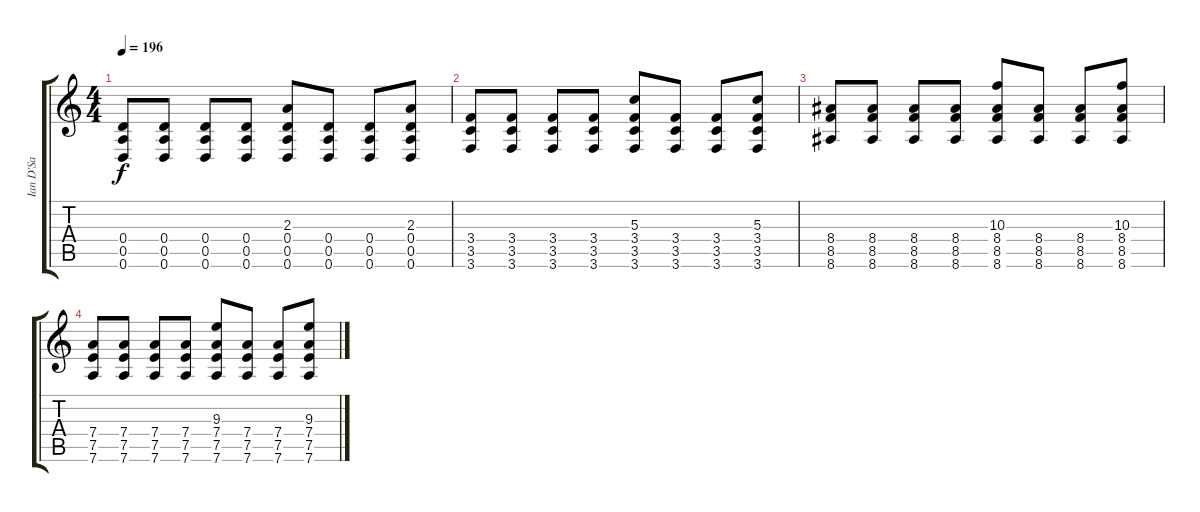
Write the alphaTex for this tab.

\track ("Ian D'Sa" "Ian D'Sa") {instrument distortionguitar}
\staff {score tabs}
\tuning (E4 B3 G3 D3 A2 D2) {hide}
\ts (4 4)
\tempo 196
\clef g2
\ks c
(0.4 0.5 0.6).8{dy f} (0.4 0.5 0.6).8 (0.4 0.5 0.6).8 (0.4 0.5 0.6).8 (2.3 0.4 0.5 0.6).8 (0.4 0.5 0.6).8 (0.4 0.5 0.6).8 (2.3 0.4 0.5 0.6).8 |
(3.4 3.5 3.6).8 (3.4 3.5 3.6).8 (3.4 3.5 3.6).8 (3.4 3.5 3.6).8 (5.3 3.4 3.5 3.6).8 (3.4 3.5 3.6).8 (3.4 3.5 3.6).8 (5.3 3.4 3.5 3.6).8 |
(8.4 8.5 8.6).8 (8.4 8.5 8.6).8 (8.4 8.5 8.6).8 (8.4 8.5 8.6).8 (10.3 8.4 8.5 8.6).8 (8.4 8.5 8.6).8 (8.4 8.5 8.6).8 (10.3 8.4 8.5 8.6).8 |
(7.4 7.5 7.6).8 (7.4 7.5 7.6).8 (7.4 7.5 7.6).8 (7.4 7.5 7.6).8 (9.3 7.4 7.5 7.6).8 (7.4 7.5 7.6).8 (7.4 7.5 7.6).8 (9.3 7.4 7.5 7.6).8
